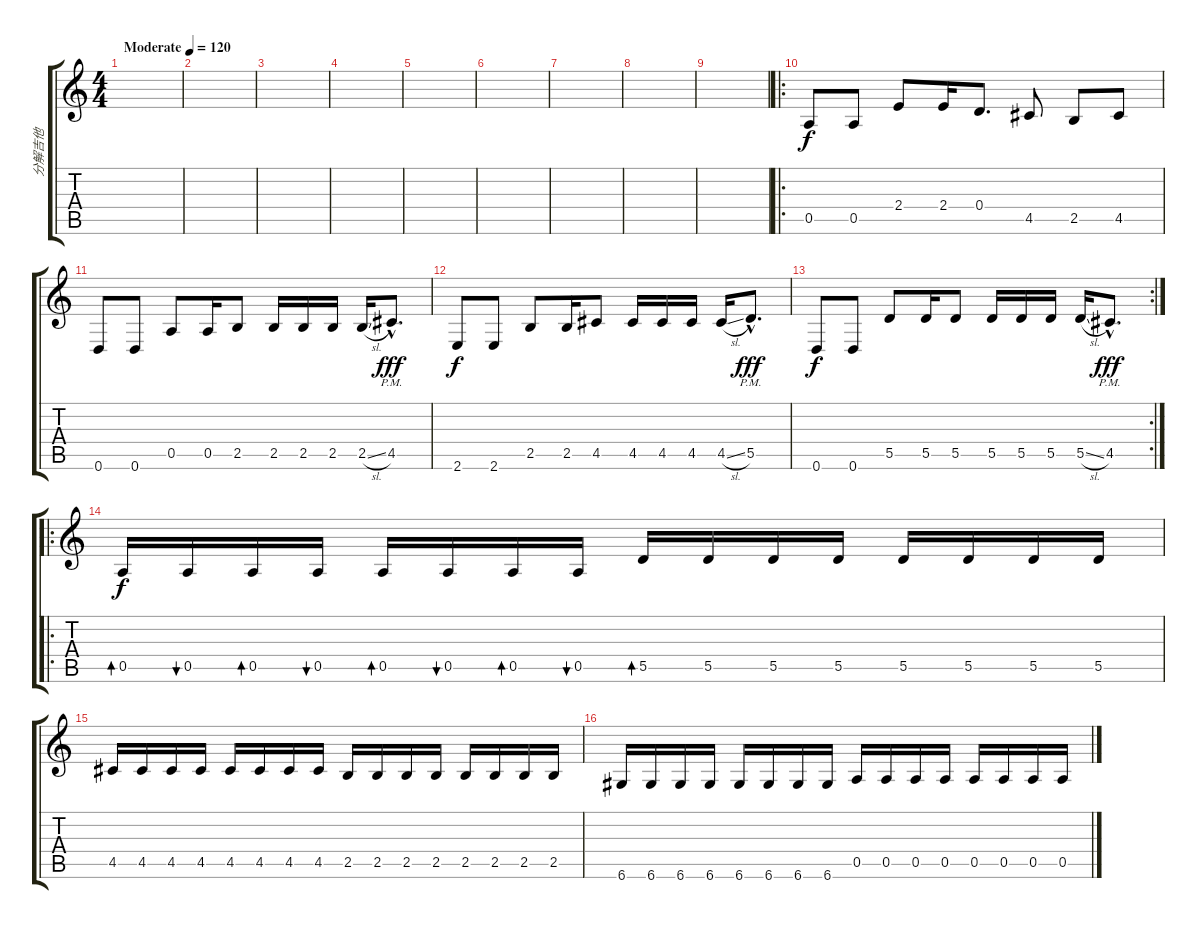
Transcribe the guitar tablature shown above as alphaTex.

\track ("分解吉他" "分解吉他") {instrument electricguitarclean}
\staff {score tabs}
\tuning (E4 B3 G3 D3 A2 D2) {hide}
\ts (4 4)
\tempo (120 "Moderate")
\clef g2
\ks c
|
|
|
|
|
|
|
|
|
\ro
0.5.8 0.5.8 2.4.8 2.4.16 0.4.8{d} 4.5.8 2.5.8 4.5.8 |
0.6.8 0.6.8 0.5.8 0.5.16 2.5.8 2.5.16 2.5.16 2.5.16 2.5{sl}.16 4.5{hac pm}.8{d dy fff} |
2.6.8{dy f} 2.6.8 2.5.8 2.5.16 4.5.8 4.5.16 4.5.16 4.5.16 4.5{sl}.16 5.5{hac pm}.8{d dy fff} |
\rc 2
0.6.8{dy f} 0.6.8 5.5.8 5.5.16 5.5.8 5.5.16 5.5.16 5.5.16 5.5{sl}.16 4.5{hac pm}.8{d dy fff} |
\ro
0.5.16{bd 30 dy f} 0.5.16{bu 30} 0.5.16{bd 30} 0.5.16{bu 30} 0.5.16{bd 30} 0.5.16{bu 30} 0.5.16{bd 30} 0.5.16{bu 30} 5.5.16{bd 30} 5.5.16 5.5.16 5.5.16 5.5.16 5.5.16 5.5.16 5.5.16 |
4.5.16 4.5.16 4.5.16 4.5.16 4.5.16 4.5.16 4.5.16 4.5.16 2.5.16 2.5.16 2.5.16 2.5.16 2.5.16 2.5.16 2.5.16 2.5.16 |
6.6.16 6.6.16 6.6.16 6.6.16 6.6.16 6.6.16 6.6.16 6.6.16 0.5.16 0.5.16 0.5.16 0.5.16 0.5.16 0.5.16 0.5.16 0.5.16
